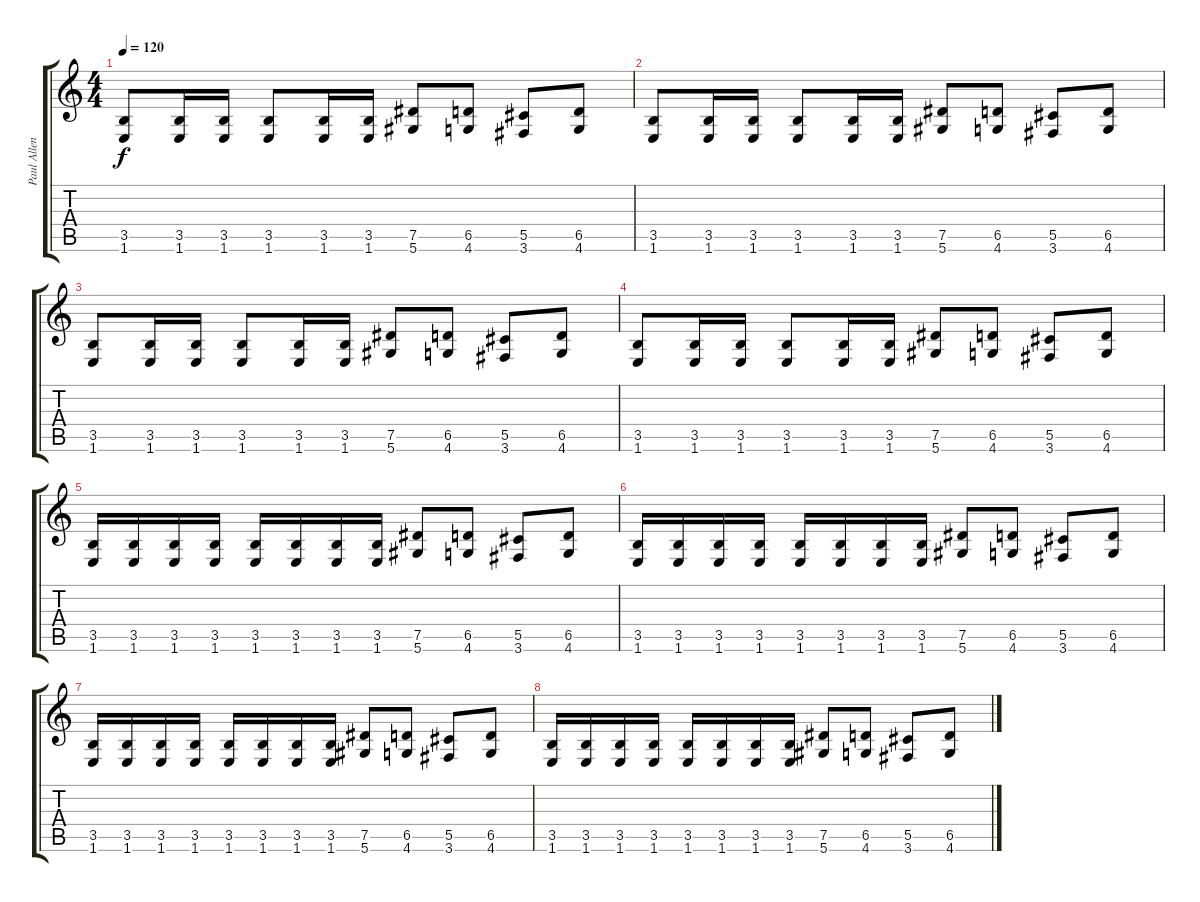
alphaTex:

\track ("Paul Allender" "Paul Allen") {instrument overdrivenguitar}
\staff {score tabs}
\tuning (Eb4 Bb3 Gb3 Db3 Ab2 Eb2) {hide}
\ts (4 4)
\tempo 120
\clef g2
\ks c
(3.5 1.6).8{dy f instrument overdrivenguitar} (3.5 1.6).16 (3.5 1.6).16 (3.5 1.6).8 (3.5 1.6).16 (3.5 1.6).16 (7.5 5.6).8 (6.5 4.6).8 (5.5 3.6).8 (6.5 4.6).8 |
(3.5 1.6).8 (3.5 1.6).16 (3.5 1.6).16 (3.5 1.6).8 (3.5 1.6).16 (3.5 1.6).16 (7.5 5.6).8 (6.5 4.6).8 (5.5 3.6).8 (6.5 4.6).8 |
(3.5 1.6).8 (3.5 1.6).16 (3.5 1.6).16 (3.5 1.6).8 (3.5 1.6).16 (3.5 1.6).16 (7.5 5.6).8 (6.5 4.6).8 (5.5 3.6).8 (6.5 4.6).8 |
(3.5 1.6).8 (3.5 1.6).16 (3.5 1.6).16 (3.5 1.6).8 (3.5 1.6).16 (3.5 1.6).16 (7.5 5.6).8 (6.5 4.6).8 (5.5 3.6).8 (6.5 4.6).8 |
(3.5 1.6).16 (3.5 1.6).16 (3.5 1.6).16 (3.5 1.6).16 (3.5 1.6).16 (3.5 1.6).16 (3.5 1.6).16 (3.5 1.6).16 (7.5 5.6).8 (6.5 4.6).8 (5.5 3.6).8 (6.5 4.6).8 |
(3.5 1.6).16 (3.5 1.6).16 (3.5 1.6).16 (3.5 1.6).16 (3.5 1.6).16 (3.5 1.6).16 (3.5 1.6).16 (3.5 1.6).16 (7.5 5.6).8 (6.5 4.6).8 (5.5 3.6).8 (6.5 4.6).8 |
(3.5 1.6).16 (3.5 1.6).16 (3.5 1.6).16 (3.5 1.6).16 (3.5 1.6).16 (3.5 1.6).16 (3.5 1.6).16 (3.5 1.6).16 (7.5 5.6).8 (6.5 4.6).8 (5.5 3.6).8 (6.5 4.6).8 |
(3.5 1.6).16 (3.5 1.6).16 (3.5 1.6).16 (3.5 1.6).16 (3.5 1.6).16 (3.5 1.6).16 (3.5 1.6).16 (3.5 1.6).16 (7.5 5.6).8 (6.5 4.6).8 (5.5 3.6).8 (6.5 4.6).8
